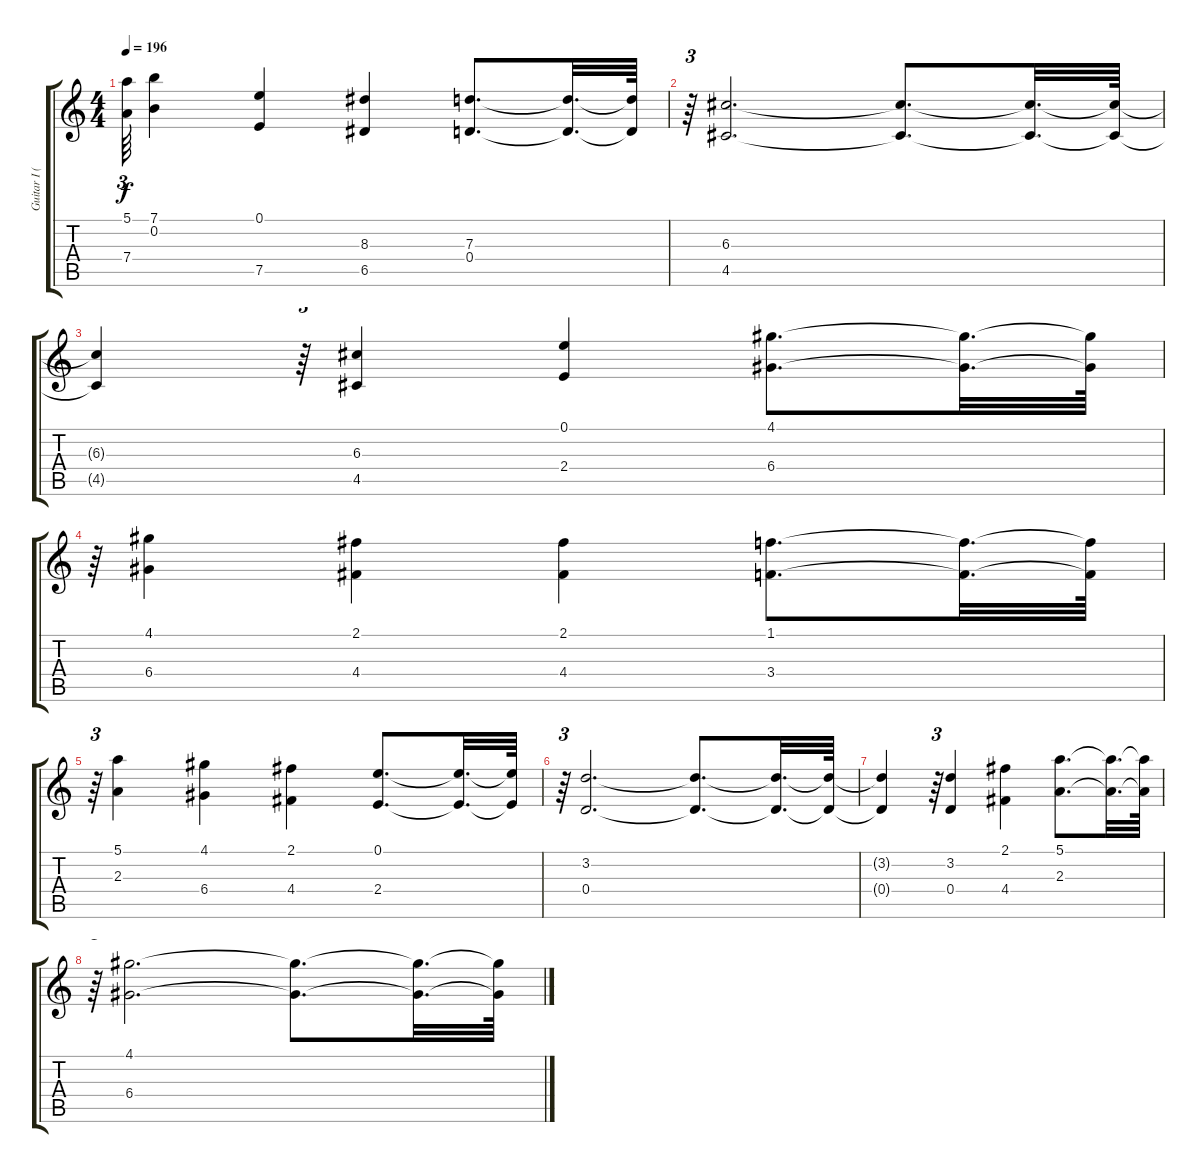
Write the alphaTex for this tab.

\track ("Guitar I (Sugizo)" "Guitar I (") {instrument distortionguitar}
\staff {score tabs}
\tuning (E4 B3 G3 D3 A2 E2) {hide}
\ts (4 4)
\tempo 196
\clef g2
\ks c
(5.1{t} 7.4{t}).64{tu (3 2) dy f} (7.1 0.2).4 (0.1 7.5).4 (8.3 6.5).4 (7.3 0.4).8{d} (7.3{t} 0.4{t}).32{d} (7.3{t} 0.4{t}).64 |
r.64{tu (3 2)} (6.3 4.5).2{d} (6.3{t} 4.5{t}).8{d} (6.3{t} 4.5{t}).32{d} (6.3{t} 4.5{t}).64 |
(6.3{t} 4.5{t}).4 r.64{tu (3 2)} (6.3 4.5).4 (0.1 2.4).4 (4.1 6.4).8{d} (4.1{t} 6.4{t}).32{d} (4.1{t} 6.4{t}).64 |
r.64{tu (3 2)} (4.1 6.4).4 (2.1 4.4).4 (2.1 4.4).4 (1.1 3.4).8{d} (1.1{t} 3.4{t}).32{d} (1.1{t} 3.4{t}).64 |
r.64{tu (3 2)} (5.1 2.3).4 (4.1 6.4).4 (2.1 4.4).4 (0.1 2.4).8{d} (0.1{t} 2.4{t}).32{d} (0.1{t} 2.4{t}).64 |
r.64{tu (3 2)} (3.2 0.4).2{d} (3.2{t} 0.4{t}).8{d} (3.2{t} 0.4{t}).32{d} (3.2{t} 0.4{t}).64 |
(3.2{t} 0.4{t}).4 r.64{tu (3 2)} (3.2 0.4).4 (2.1 4.4).4 (5.1 2.3).8{d} (5.1{t} 2.3{t}).32{d} (5.1{t} 2.3{t}).64 |
r.64{tu (3 2)} (4.1 6.4).2{d} (4.1{t} 6.4{t}).8{d} (4.1{t} 6.4{t}).32{d} (4.1{t} 6.4{t}).64
